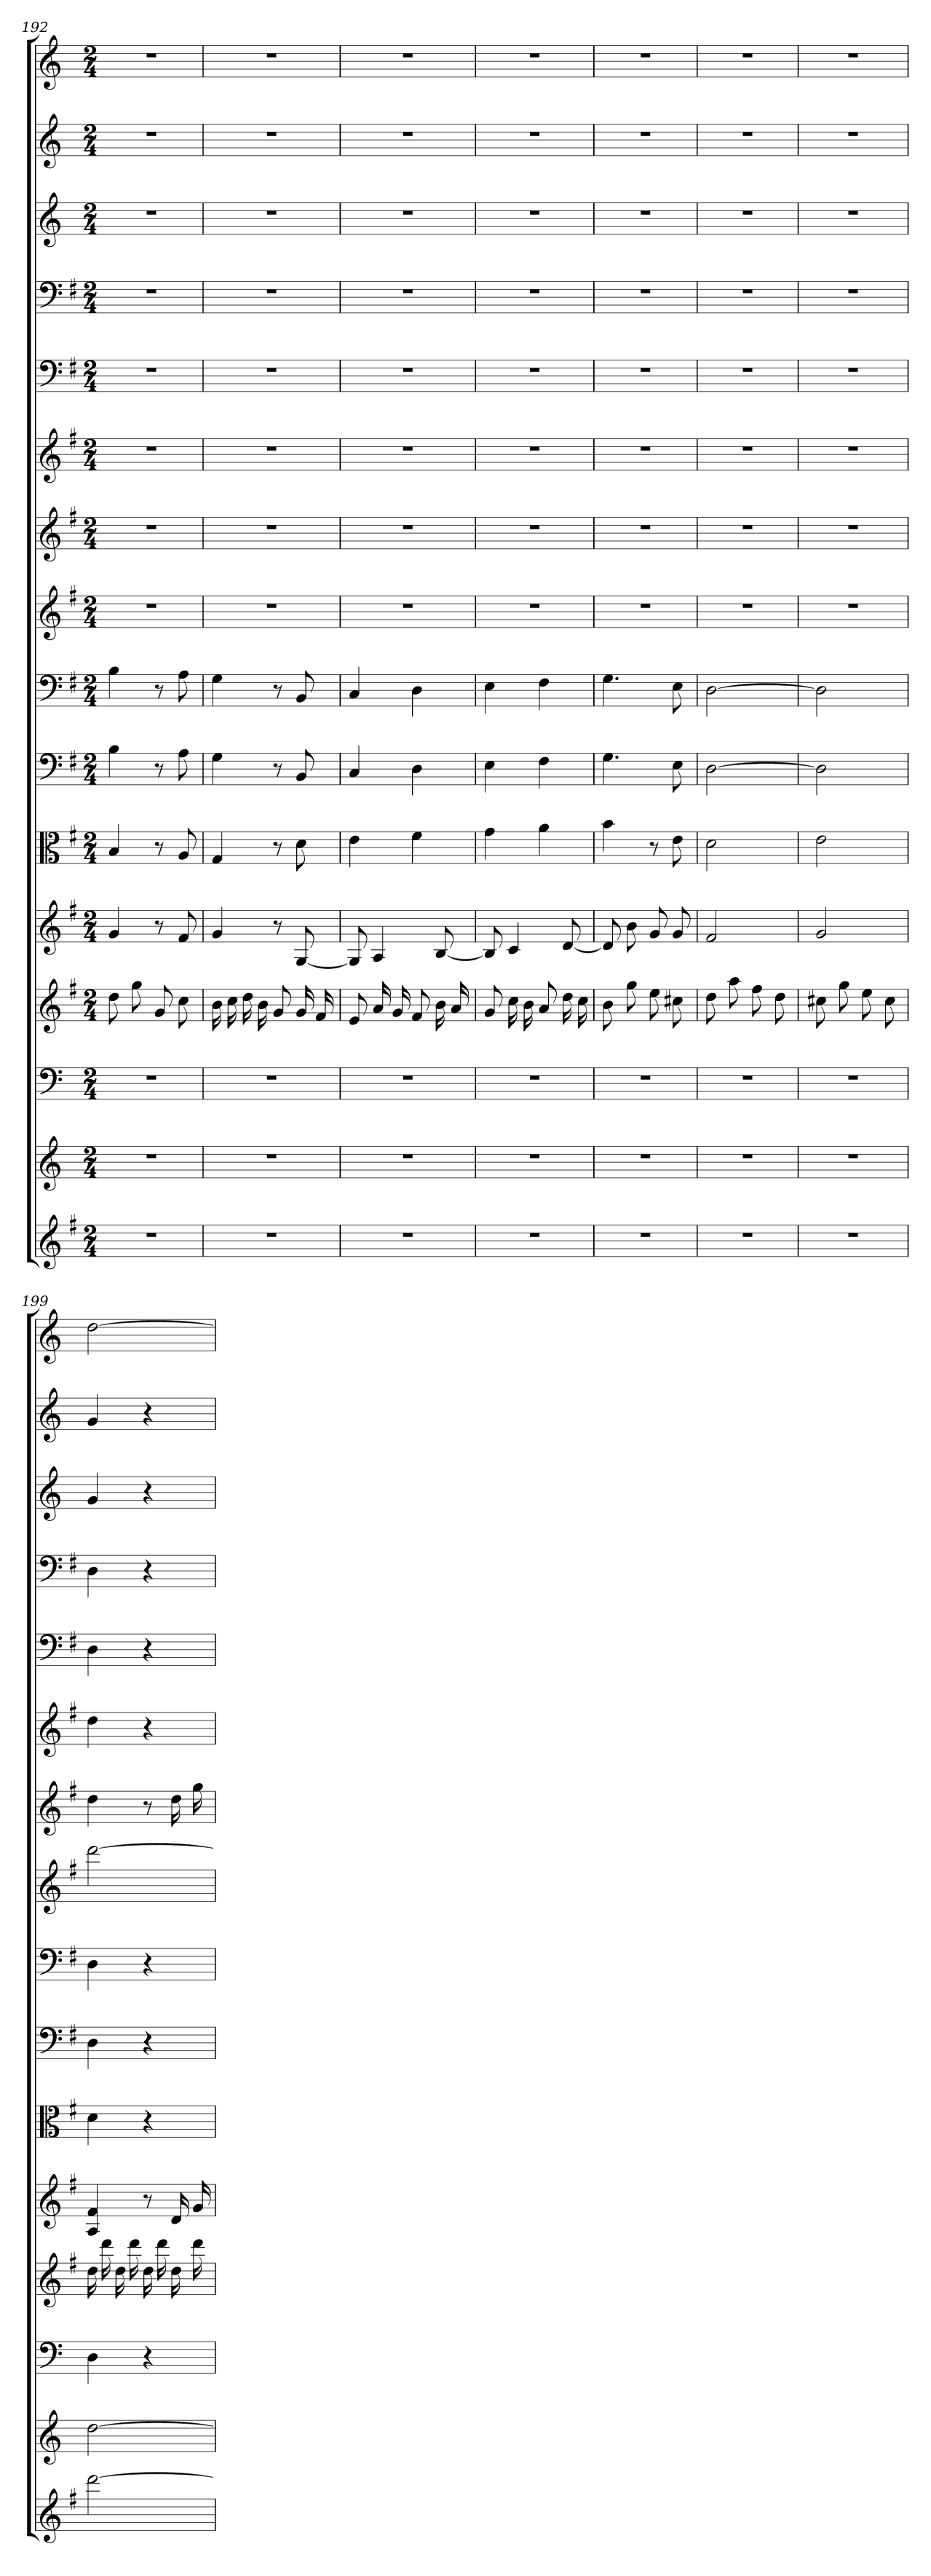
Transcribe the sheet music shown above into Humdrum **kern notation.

**kern	**kern	**kern	**kern	**kern	**kern	**kern	**kern	**kern	**kern	**kern	**kern	**kern	**kern	**kern	**kern
*part16	*part15	*part14	*part13	*part12	*part11	*part10	*part9	*part8	*part7	*part6	*part5	*part4	*part3	*part2	*part1
*staff16	*staff15	*staff14	*staff13	*staff12	*staff11	*staff10	*staff9	*staff8	*staff7	*staff6	*staff5	*staff4	*staff3	*staff2	*staff1
*	*	*clefF4	*	*	*clefC3	*clefF4	*clefF4	*	*	*	*clefF4	*clefF4	*	*	*
*k[f#]	*k[]	*k[]	*k[f#]	*k[f#]	*k[f#]	*k[f#]	*k[f#]	*k[f#]	*k[f#]	*k[f#]	*k[f#]	*k[f#]	*k[]	*k[]	*k[]
*M2/4	*M2/4	*M2/4	*M2/4	*M2/4	*M2/4	*M2/4	*M2/4	*M2/4	*M2/4	*M2/4	*M2/4	*M2/4	*M2/4	*M2/4	*M2/4
=192	=192	=192	=192	=192	=192	=192	=192	=192	=192	=192	=192	=192	=192	=192	=192
2r	2r	2r	8dd	4g	4B	4B	4B	2r	2r	2r	2r	2r	2r	2r	2r
.	.	.	8gg	.	.	.	.	.	.	.	.	.	.	.	.
.	.	.	8g	8r	8r	8r	8r	.	.	.	.	.	.	.	.
.	.	.	8cc	8f#	8A	8A	8A	.	.	.	.	.	.	.	.
=193	=193	=193	=193	=193	=193	=193	=193	=193	=193	=193	=193	=193	=193	=193	=193
2r	2r	2r	16b	4g	4G	4G	4G	2r	2r	2r	2r	2r	2r	2r	2r
.	.	.	16cc	.	.	.	.	.	.	.	.	.	.	.	.
.	.	.	16dd	.	.	.	.	.	.	.	.	.	.	.	.
.	.	.	16b	.	.	.	.	.	.	.	.	.	.	.	.
.	.	.	8g	8r	8r	8r	8r	.	.	.	.	.	.	.	.
.	.	.	16g	[8G	8d	8BB	8BB	.	.	.	.	.	.	.	.
.	.	.	16f#	.	.	.	.	.	.	.	.	.	.	.	.
=194	=194	=194	=194	=194	=194	=194	=194	=194	=194	=194	=194	=194	=194	=194	=194
2r	2r	2r	8e	8G]	4e	4C	4C	2r	2r	2r	2r	2r	2r	2r	2r
.	.	.	16a	4A	.	.	.	.	.	.	.	.	.	.	.
.	.	.	16g	.	.	.	.	.	.	.	.	.	.	.	.
.	.	.	8f#	.	4f#	4D	4D	.	.	.	.	.	.	.	.
.	.	.	16b	[8B	.	.	.	.	.	.	.	.	.	.	.
.	.	.	16a	.	.	.	.	.	.	.	.	.	.	.	.
=195	=195	=195	=195	=195	=195	=195	=195	=195	=195	=195	=195	=195	=195	=195	=195
2r	2r	2r	8g	8B]	4g	4E	4E	2r	2r	2r	2r	2r	2r	2r	2r
.	.	.	16cc	4c	.	.	.	.	.	.	.	.	.	.	.
.	.	.	16b	.	.	.	.	.	.	.	.	.	.	.	.
.	.	.	8a	.	4a	4F#	4F#	.	.	.	.	.	.	.	.
.	.	.	16dd	[8d	.	.	.	.	.	.	.	.	.	.	.
.	.	.	16cc	.	.	.	.	.	.	.	.	.	.	.	.
=196	=196	=196	=196	=196	=196	=196	=196	=196	=196	=196	=196	=196	=196	=196	=196
2r	2r	2r	8b	8d]	4b	4.G	4.G	2r	2r	2r	2r	2r	2r	2r	2r
.	.	.	8gg	8b	.	.	.	.	.	.	.	.	.	.	.
.	.	.	8ee	8g	8r	.	.	.	.	.	.	.	.	.	.
.	.	.	8cc#X	8g	8e	8E	8E	.	.	.	.	.	.	.	.
=197	=197	=197	=197	=197	=197	=197	=197	=197	=197	=197	=197	=197	=197	=197	=197
2r	2r	2r	8dd	2f#	2d	[2D	[2D	2r	2r	2r	2r	2r	2r	2r	2r
.	.	.	8aa	.	.	.	.	.	.	.	.	.	.	.	.
.	.	.	8ff#	.	.	.	.	.	.	.	.	.	.	.	.
.	.	.	8dd	.	.	.	.	.	.	.	.	.	.	.	.
=198	=198	=198	=198	=198	=198	=198	=198	=198	=198	=198	=198	=198	=198	=198	=198
2r	2r	2r	8cc#X	2g	2e	2D]	2D]	2r	2r	2r	2r	2r	2r	2r	2r
.	.	.	8gg	.	.	.	.	.	.	.	.	.	.	.	.
.	.	.	8ee	.	.	.	.	.	.	.	.	.	.	.	.
.	.	.	8cc#	.	.	.	.	.	.	.	.	.	.	.	.
=199	=199	=199	=199	=199	=199	=199	=199	=199	=199	=199	=199	=199	=199	=199	=199
[2ddd	[2dd	4D	16dd	4A 4f#	4d	4D	4D	[2ddd	4dd	4dd	4D	4D	4g	4g	[2dd
.	.	.	16ddd	.	.	.	.	.	.	.	.	.	.	.	.
.	.	.	16dd	.	.	.	.	.	.	.	.	.	.	.	.
.	.	.	16ddd	.	.	.	.	.	.	.	.	.	.	.	.
.	.	4r	16dd	8r	4r	4r	4r	.	8r	4r	4r	4r	4r	4r	.
.	.	.	16ddd	.	.	.	.	.	.	.	.	.	.	.	.
.	.	.	16dd	16d	.	.	.	.	16dd	.	.	.	.	.	.
.	.	.	16ddd	16g	.	.	.	.	16gg	.	.	.	.	.	.
=	=	=	=	=	=	=	=	=	=	=	=	=	=	=	=
*-	*-	*-	*-	*-	*-	*-	*-	*-	*-	*-	*-	*-	*-	*-	*-
